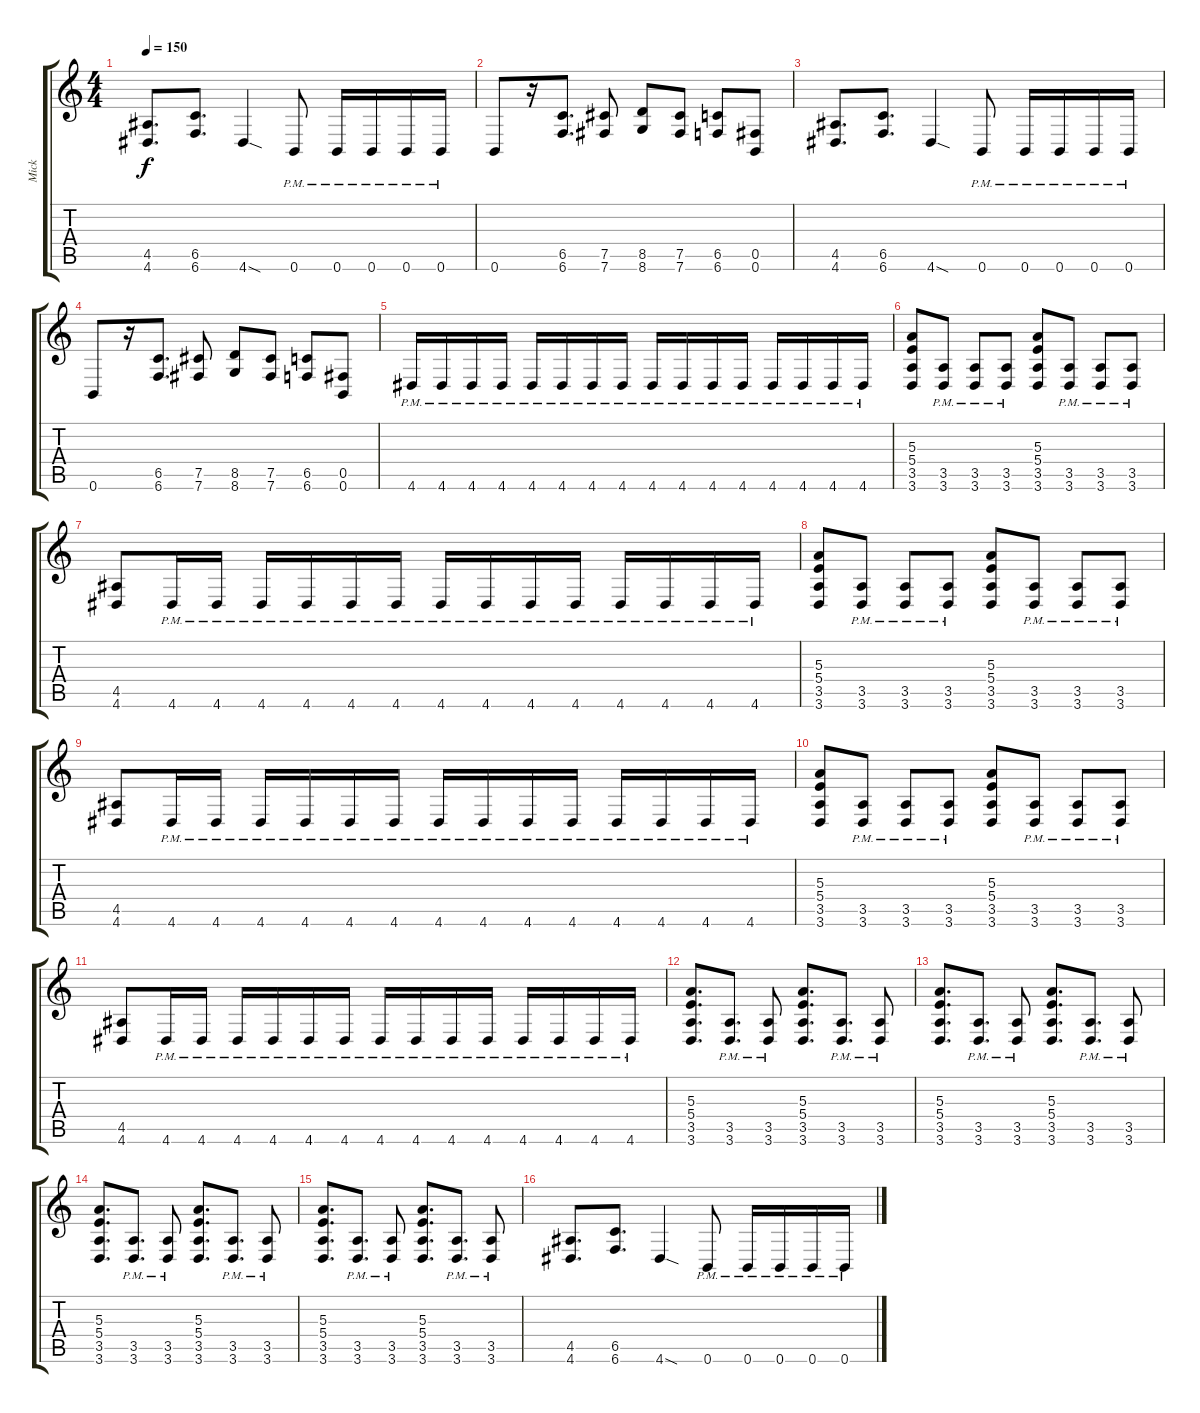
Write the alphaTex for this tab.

\track ("Mick" "Mick") {instrument distortionguitar}
\staff {score tabs}
\tuning (Db4 Ab3 E3 B2 Gb2 B1) {hide}
\ts (4 4)
\tempo 150
\clef g2
\ks c
(4.5 4.6).8{d dy f} (6.5 6.6).8{d} 4.6{sod}.4 0.6{pm}.8 0.6{pm}.16 0.6{pm}.16 0.6{pm}.16 0.6{pm}.16 |
0.6.8 r.16 (6.5 6.6).8{d} (7.5 7.6).8 (8.5 8.6).8 (7.5 7.6).8 (6.5 6.6).8 (0.5 0.6).8 |
(4.5 4.6).8{d} (6.5 6.6).8{d} 4.6{sod}.4 0.6{pm}.8 0.6{pm}.16 0.6{pm}.16 0.6{pm}.16 0.6{pm}.16 |
0.6.8 r.16 (6.5 6.6).8{d} (7.5 7.6).8 (8.5 8.6).8 (7.5 7.6).8 (6.5 6.6).8 (0.5 0.6).8 |
4.6{pm}.16 4.6{pm}.16 4.6{pm}.16 4.6{pm}.16 4.6{pm}.16 4.6{pm}.16 4.6{pm}.16 4.6{pm}.16 4.6{pm}.16 4.6{pm}.16 4.6{pm}.16 4.6{pm}.16 4.6{pm}.16 4.6{pm}.16 4.6{pm}.16 4.6{pm}.16 |
(5.3 5.4 3.5 3.6).8 (3.5{pm} 3.6{pm}).8 (3.5{pm} 3.6{pm}).8 (3.5{pm} 3.6{pm}).8 (5.3 5.4 3.5 3.6).8 (3.5{pm} 3.6{pm}).8 (3.5{pm} 3.6{pm}).8 (3.5{pm} 3.6{pm}).8 |
(4.5 4.6).8 4.6{pm}.16 4.6{pm}.16 4.6{pm}.16 4.6{pm}.16 4.6{pm}.16 4.6{pm}.16 4.6{pm}.16 4.6{pm}.16 4.6{pm}.16 4.6{pm}.16 4.6{pm}.16 4.6{pm}.16 4.6{pm}.16 4.6{pm}.16 |
(5.3 5.4 3.5 3.6).8 (3.5{pm} 3.6{pm}).8 (3.5{pm} 3.6{pm}).8 (3.5{pm} 3.6{pm}).8 (5.3 5.4 3.5 3.6).8 (3.5{pm} 3.6{pm}).8 (3.5{pm} 3.6{pm}).8 (3.5{pm} 3.6{pm}).8 |
(4.5 4.6).8 4.6{pm}.16 4.6{pm}.16 4.6{pm}.16 4.6{pm}.16 4.6{pm}.16 4.6{pm}.16 4.6{pm}.16 4.6{pm}.16 4.6{pm}.16 4.6{pm}.16 4.6{pm}.16 4.6{pm}.16 4.6{pm}.16 4.6{pm}.16 |
(5.3 5.4 3.5 3.6).8 (3.5{pm} 3.6{pm}).8 (3.5{pm} 3.6{pm}).8 (3.5{pm} 3.6{pm}).8 (5.3 5.4 3.5 3.6).8 (3.5{pm} 3.6{pm}).8 (3.5{pm} 3.6{pm}).8 (3.5{pm} 3.6{pm}).8 |
(4.5 4.6).8 4.6{pm}.16 4.6{pm}.16 4.6{pm}.16 4.6{pm}.16 4.6{pm}.16 4.6{pm}.16 4.6{pm}.16 4.6{pm}.16 4.6{pm}.16 4.6{pm}.16 4.6{pm}.16 4.6{pm}.16 4.6{pm}.16 4.6{pm}.16 |
(5.3 5.4 3.5 3.6).8{d} (3.5{pm} 3.6{pm}).8{d} (3.5{pm} 3.6{pm}).8 (5.3 5.4 3.5 3.6).8{d} (3.5{pm} 3.6{pm}).8{d} (3.5{pm} 3.6{pm}).8 |
(5.3 5.4 3.5 3.6).8{d} (3.5{pm} 3.6{pm}).8{d} (3.5{pm} 3.6{pm}).8 (5.3 5.4 3.5 3.6).8{d} (3.5{pm} 3.6{pm}).8{d} (3.5{pm} 3.6{pm}).8 |
(5.3 5.4 3.5 3.6).8{d} (3.5{pm} 3.6{pm}).8{d} (3.5{pm} 3.6{pm}).8 (5.3 5.4 3.5 3.6).8{d} (3.5{pm} 3.6{pm}).8{d} (3.5{pm} 3.6{pm}).8 |
(5.3 5.4 3.5 3.6).8{d} (3.5{pm} 3.6{pm}).8{d} (3.5{pm} 3.6{pm}).8 (5.3 5.4 3.5 3.6).8{d} (3.5{pm} 3.6{pm}).8{d} (3.5{pm} 3.6{pm}).8 |
(4.5 4.6).8{d} (6.5 6.6).8{d} 4.6{sod}.4 0.6{pm}.8 0.6{pm}.16 0.6{pm}.16 0.6{pm}.16 0.6{pm}.16
